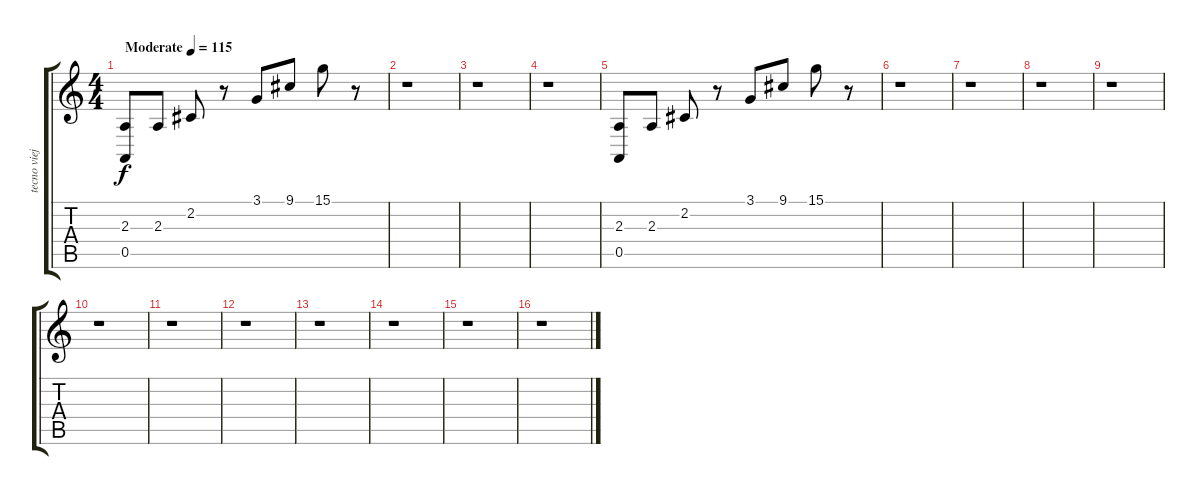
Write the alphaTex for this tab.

\track ("tecno viejo" "tecno viej") {instrument lead1square}
\staff {score tabs}
\tuning (E4 B3 G3 D3 A2 E2) {hide}
\ts (4 4)
\tempo (115 "Moderate")
\clef g2
\ks c
(2.3 0.5).8{dy f instrument lead1square} 2.3.8 2.2.8 r.8 3.1.8 9.1.8 15.1.8 r.8 |
r.1 |
r.1 |
r.1 |
(2.3 0.5).8 2.3.8 2.2.8 r.8 3.1.8 9.1.8 15.1.8 r.8 |
r.1 |
r.1 |
r.1 |
r.1 |
r.1 |
r.1 |
r.1 |
r.1 |
r.1 |
r.1 |
r.1
